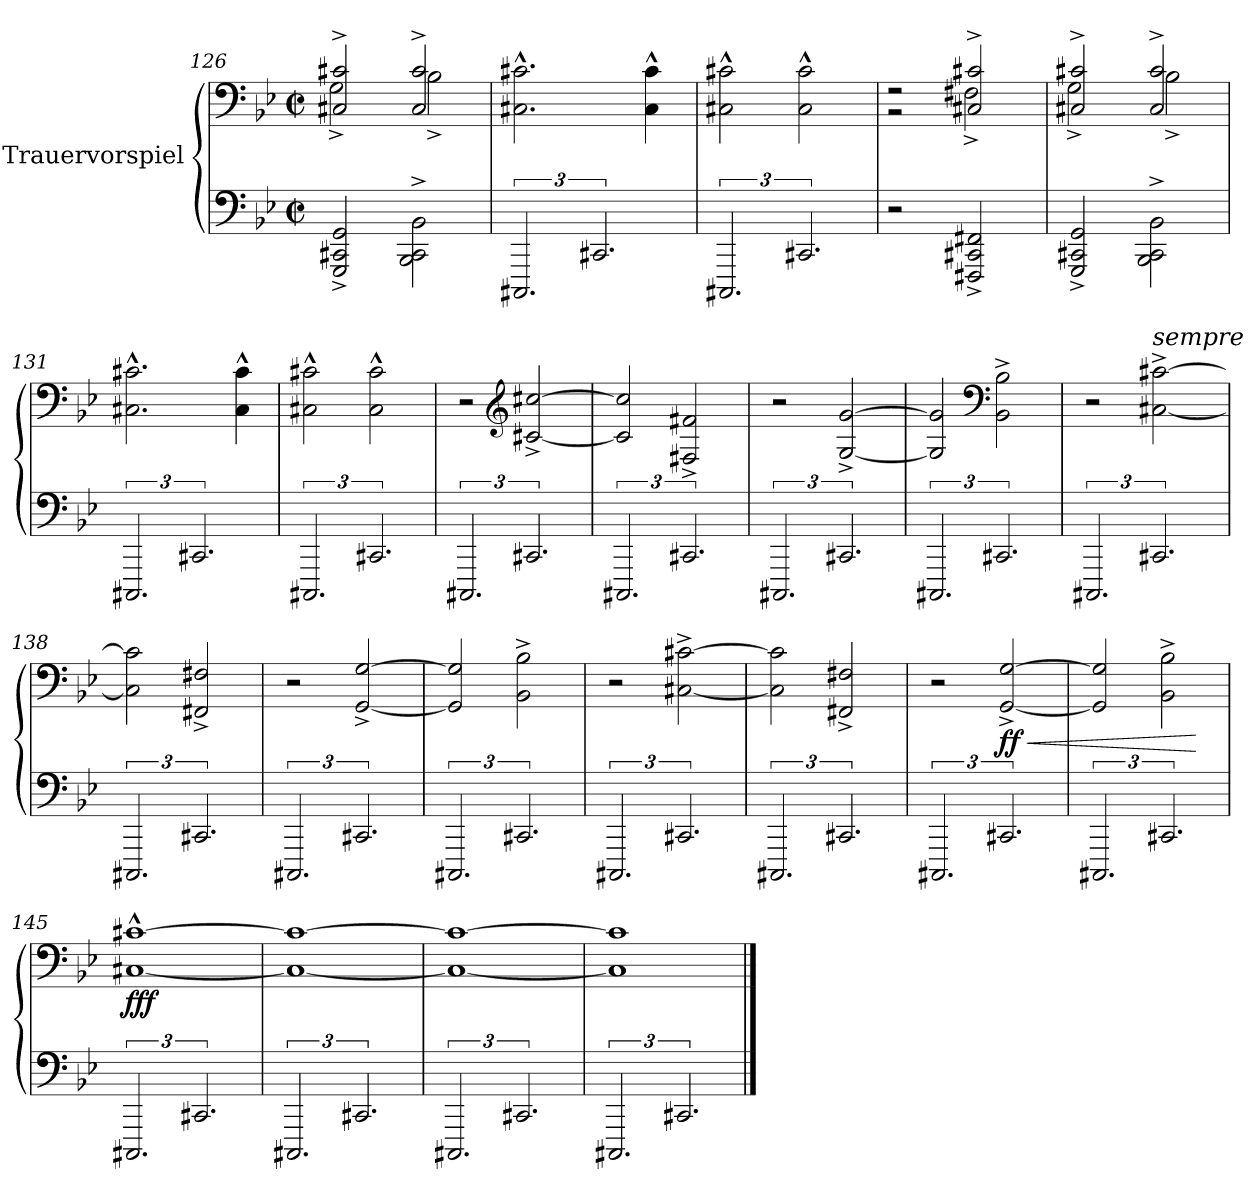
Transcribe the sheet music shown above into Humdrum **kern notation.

**kern	**kern	**dynam
*part1	*part1	*part1
*staff2	*staff1	*staff1/2
*I"Trauervorspiel	*	*
*clefF4	*clefF4	*
*k[b-e-]	*k[b-e-]	*
*M2/2	*M2/2	*
*met(c|)	*met(c|)	*
=126	=126	=126
*	*^	*
2GGG/^ 2CC#X/^ 2GG/^	2C#X/^ 2c#X/^	2G^\	.
2BBB-\^ 2CC#\^ 2BB-\^	2C#/^ 2c#/^	2B-^\	.
=127	=127	=127	=127
!	!LO:TX:a:i:t=marcato	!	!
*	*v	*v	*
3.CCC#X	2.C#X\^^ 2.c#X\^^	.
3.CC#X	.	.
.	4C#\^^ 4c#\^^	.
!!LO:PB:g=z
=128	=128	=128
3.CCC#X	2C#X\^^ 2c#X\^^	.
3.CC#X	2C#\^^ 2c#\^^	.
=129	=129	=129
*	*^	*
2r	2r	2r	.
2FFF#X/^ 2CC#X/^ 2FF#X/^	2C#X/^ 2c#X/^	2F#X^\	.
=130	=130	=130	=130
2GGG/^ 2CC#X/^ 2GG/^	2C#X/^ 2c#X/^	2G^\	.
2BBB-\^ 2CC#\^ 2BB-\^	2C#/^ 2c#/^	2B-^\	.
=131	=131	=131	=131
!	!LO:TX:a:i:t=marcato	!	!
*	*v	*v	*
3.CCC#X	2.C#X\^^ 2.c#X\^^	.
3.CC#X	.	.
.	4C#\^^ 4c#\^^	.
=132	=132	=132
3.CCC#X	2C#X\^^ 2c#X\^^	.
3.CC#X	2C#\^^ 2c#\^^	.
=133	=133	=133
3.CCC#X	2r	.
*	*clefG2	*
3.CC#X	[2c#X/^ [2cc#X/^	.
=134	=134	=134
3.CCC#X	2c#/] 2cc#/]	.
3.CC#X	2F#X/^ 2f#X/^	.
!!LO:LB:g=z
=135	=135	=135
3.CCC#X	2r	.
3.CC#X	[2G/^ [2g/^	.
=136	=136	=136
3.CCC#X	2G/] 2g/]	.
*	*clefF4	*
3.CC#X	2BB-\^ 2B-\^	.
=137	=137	=137
3.CCC#X	2r	.
!	!LO:TX:a:i:t=sempre	!
3.CC#X	[2C#X\^ [2c#X\^	.
=138	=138	=138
3.CCC#X	2C#\] 2c#\]	.
3.CC#X	2FF#X/^ 2F#X/^	.
=139	=139	=139
3.CCC#X	2r	.
3.CC#X	[2GG/^ [2G/^	.
=140	=140	=140
3.CCC#X	2GG/] 2G/]	.
3.CC#X	2BB-\^ 2B-\^	.
=141	=141	=141
3.CCC#X	2r	.
3.CC#X	[2C#X\^ [2c#X\^	.
!!LO:LB:g=z
=142	=142	=142
3.CCC#X	2C#\] 2c#\]	.
3.CC#X	2FF#X/^ 2F#X/^	.
=143	=143	=143
3.CCC#X	2r	.
!	!	!LO:HP:b
!	!	!LO:DY:n=1:b
3.CC#X	[2GG/^ [2G/^	< ff
=144	=144	=144
3.CCC#X	2GG/] 2G/]	.
3.CC#X	2BB-\^ 2B-\^	.
.	.	[
=145	=145	=145
!	!	!LO:DY:b
3.CCC#X	[1C#X^^ [1c#X^^	fff
3.CC#X	.	.
=146	=146	=146
3.CCC#X	1C#_ 1c#_	.
3.CC#X	.	.
=147	=147	=147
3.CCC#X	1C#_ 1c#_	.
3.CC#X	.	.
=148	=148	=148
3.CCC#X	1C#] 1c#]	.
3.CC#X	.	.
==	==	==
*-	*-	*-
